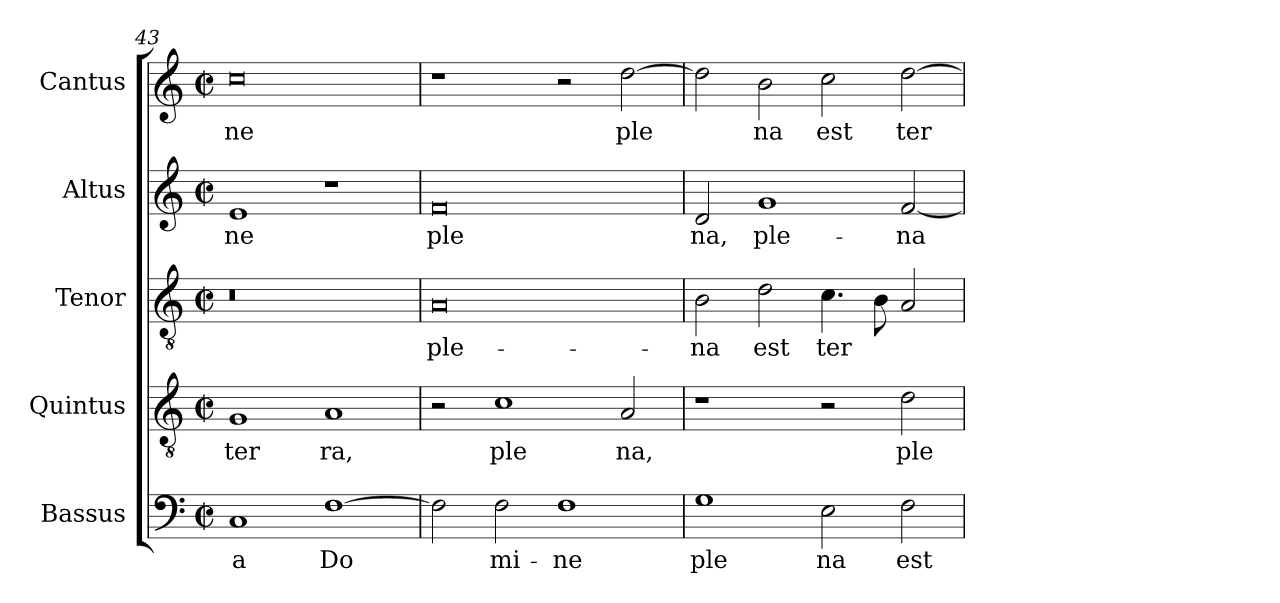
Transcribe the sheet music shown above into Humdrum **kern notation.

**kern	**text	**kern	**text	**kern	**text	**kern	**text	**kern	**text
*part5	*part5	*part4	*part4	*part3	*part3	*part2	*part2	*part1	*part1
*staff5	*staff5	*staff4	*staff4	*staff3	*staff3	*staff2	*staff2	*staff1	*staff1
*I"Bassus	*	*I"Quintus	*	*I"Tenor	*	*I"Altus	*	*I"Cantus	*
*clefF4	*	*clefGv2	*	*clefGv2	*	*clefG2	*	*clefG2	*
*k[]	*	*k[]	*	*k[]	*	*k[]	*	*k[]	*
*C:	*	*C:	*	*C:	*	*C:	*	*C:	*
*M2/2	*	*M2/2	*	*M2/2	*	*M2/2	*	*M2/2	*
*met(c|)	*	*met(c|)	*	*met(c|)	*	*met(c|)	*	*met(c|)	*
=43	=43	=43	=43	=43	=43	=43	=43	=43	=43
!	!LO:LY:b:cj	!	!LO:LY:b:cj	!	!	!	!LO:LY:b:cj	!	!LO:LY:b:cj
1C	-a	1G	ter	0r	.	1e	ne	0cc	ne
!	!LO:LY:b:cj	!	!LO:LY:b:cj	!	!	!	!	!	!
[>1F	Do-	1A	ra,	.	.	1r	.	.	.
=44	=44	=44	=44	=44	=44	=44	=44	=44	=44
!	!LO:LY:b:cj	!	!	!	!LO:LY:b:cj	!	!LO:LY:b:cj	!	!
2F\]	--	2r	.	0A	ple-	0f	ple	1r	.
!	!LO:LY:b:cj	!	!LO:LY:b:cj	!	!	!	!	!	!
2F\	-mi-	1c	ple	.	.	.	.	.	.
!	!LO:LY:b:cj	!	!	!	!	!	!	!	!
1F	-ne	.	.	.	.	.	.	2r	.
!	!	!	!LO:LY:b:cj	!	!	!	!	!	!LO:LY:b:cj
.	.	2A/	na,	.	.	.	.	[<2dd\	ple
!!LO:LB:g=z
=45	=45	=45	=45	=45	=45	=45	=45	=45	=45
!	!LO:LY:b:cj	!	!	!	!LO:LY:b:cj	!	!LO:LY:b:cj	!	!LO:LY:b:cj
1G	ple	1r	.	2B\	-na	2d/	na,	2dd\]	.
!	!	!	!	!	!LO:LY:b:cj	!	!LO:LY:b:cj	!	!LO:LY:b:cj
.	.	.	.	2d\	est	1g	ple-	2b\	na
!	!LO:LY:b:cj	!	!	!	!LO:LY:b:cj	!	!	!	!LO:LY:b:cj
2E\	na	2r	.	4.c\	ter	.	.	2cc\	est
!	!	!	!	!	!LO:LY:b:cj	!	!	!	!
.	.	.	.	8B\	.	.	.	.	.
!	!LO:LY:b:cj	!	!LO:LY:b:cj	!	!LO:LY:b:cj	!	!LO:LY:b:cj	!	!LO:LY:b:cj
2F\	est	2d\	ple-	2A/	.	[<2f/	-na	[>2dd\	ter
=	=	=	=	=	=	=	=	=	=
*-	*-	*-	*-	*-	*-	*-	*-	*-	*-
